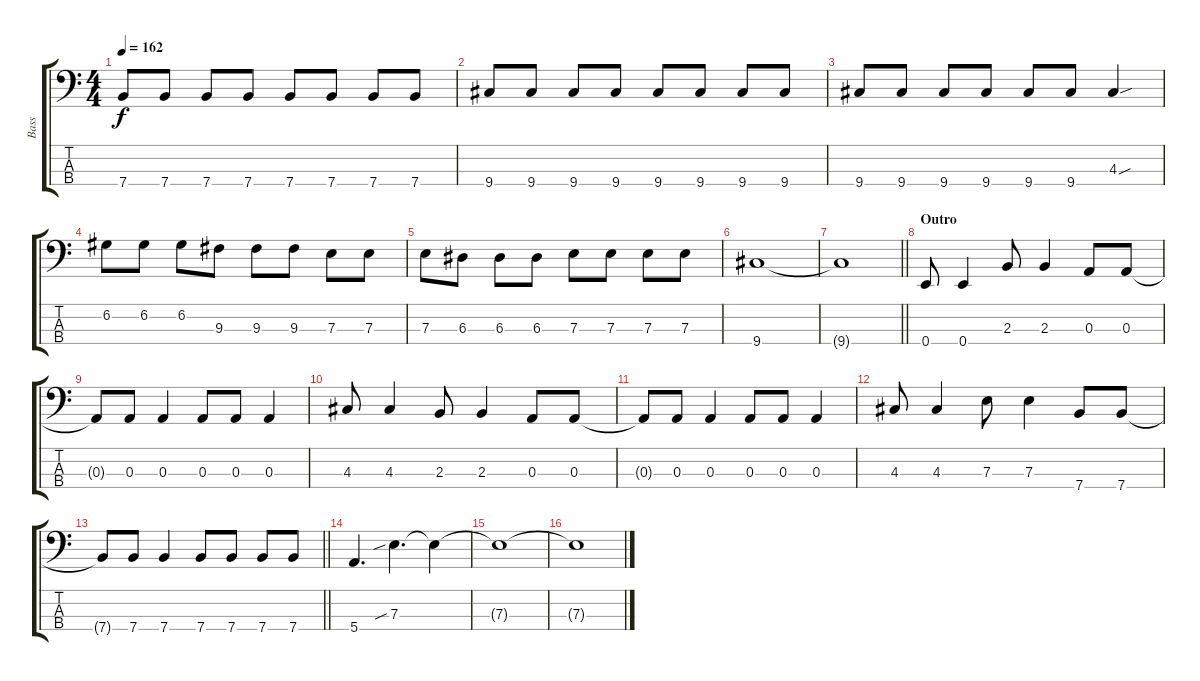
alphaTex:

\track ("Bass" "Bass") {instrument electricbassfinger}
\staff {score tabs}
\tuning (G2 D2 A1 E1) {hide}
\ts (4 4)
\tempo 162
\clef f4
\ks c
7.4.8{dy f} 7.4.8 7.4.8 7.4.8 7.4.8 7.4.8 7.4.8 7.4.8 |
9.4.8 9.4.8 9.4.8 9.4.8 9.4.8 9.4.8 9.4.8 9.4.8 |
9.4.8 9.4.8 9.4.8 9.4.8 9.4.8 9.4.8 4.3{sou}.4 |
6.2.8 6.2.8 6.2.8 9.3.8 9.3.8 9.3.8 7.3.8 7.3.8 |
7.3.8 6.3.8 6.3.8 6.3.8 7.3.8 7.3.8 7.3.8 7.3.8 |
9.4.1 |
\barLineRight lightlight
9.4{t}.1 |
\section ("" "Outro")
0.4.8 0.4.4 2.3.8 2.3.4 0.3.8 0.3.8 |
0.3{t}.8 0.3.8 0.3.4 0.3.8 0.3.8 0.3.4 |
4.3.8 4.3.4 2.3.8 2.3.4 0.3.8 0.3.8 |
0.3{t}.8 0.3.8 0.3.4 0.3.8 0.3.8 0.3.4 |
4.3.8 4.3.4 7.3.8 7.3.4 7.4.8 7.4.8 |
\barLineRight lightlight
7.4{t}.8 7.4.8 7.4.4 7.4.8 7.4.8 7.4.8 7.4.8 |
5.4.4{d} 7.3{sib}.4{d} 7.3{t}.4 |
7.3{t}.1 |
7.3{t}.1
